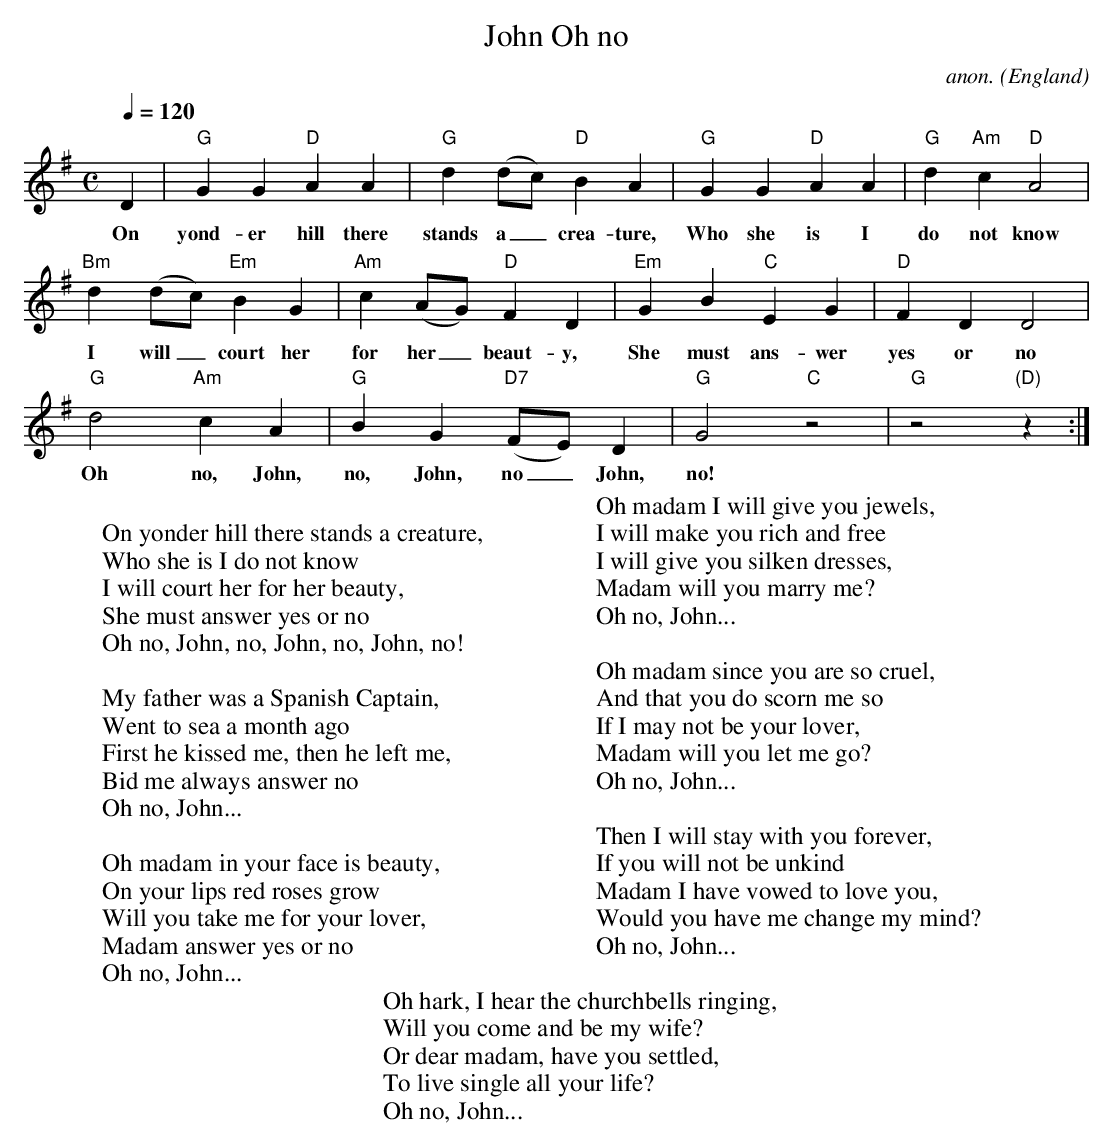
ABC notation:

X:1
T:Oh no, John
C:anon.
O:England
M:C
L:1/4
Q:1/4=120
K:G
D|"G"GG"D"AA|"G"d(d/c/)"D"BA|"G"GG"D"AA|"G"d"Am"c"D"A2|
w:On yond-er hill there  stands a_ crea-ture, Who she is I do not know
"Bm"d(d/c/)"Em"BG|"Am"c(A/G/)"D"FD|"Em"GB"C"EG|"D"FDD2|
w:I will_ court her for her_ beaut-y, She must ans-wer yes or no
"G"d2"Am"cA|"G"BG"D7"(F/E/)D|"G"G2 "C"z2|"G"z2 "(D)"z:|
w:Oh no, John, no, John, no_ John, no!
W:
W:On yonder hill there stands a creature,
W:Who she is I do not know
W:I will court her for her beauty,
W:She must answer yes or no
W:  Oh no, John, no, John, no, John, no!
W:
W:My father was a Spanish Captain,
W:Went to sea a month ago
W:First he kissed me, then he left me,
W:Bid me always answer no
W:  Oh no, John...
W:
W:Oh madam in your face is beauty,
W:On your lips red roses grow
W:Will you take me for your lover,
W:Madam answer yes or no
W:  Oh no, John...
W:
W:Oh madam I will give you jewels,
W:I will make you rich and free
W:I will give you silken dresses,
W:Madam will you marry me?
W:  Oh no, John...
W:
W:Oh madam since you are so cruel,
W:And that you do scorn me so
W:If I may not be your lover,
W:Madam will you let me go?
W:  Oh no, John...
W:
W:Then I will stay with you forever,
W:If you will not be unkind
W:Madam I have vowed to love you,
W:Would you have me change my mind?
W:  Oh no, John...
W:
W:Oh hark, I hear the churchbells ringing,
W:Will you come and be my wife?
W:Or dear madam, have you settled,
W:To live single all your life?
W:  Oh no, John...
